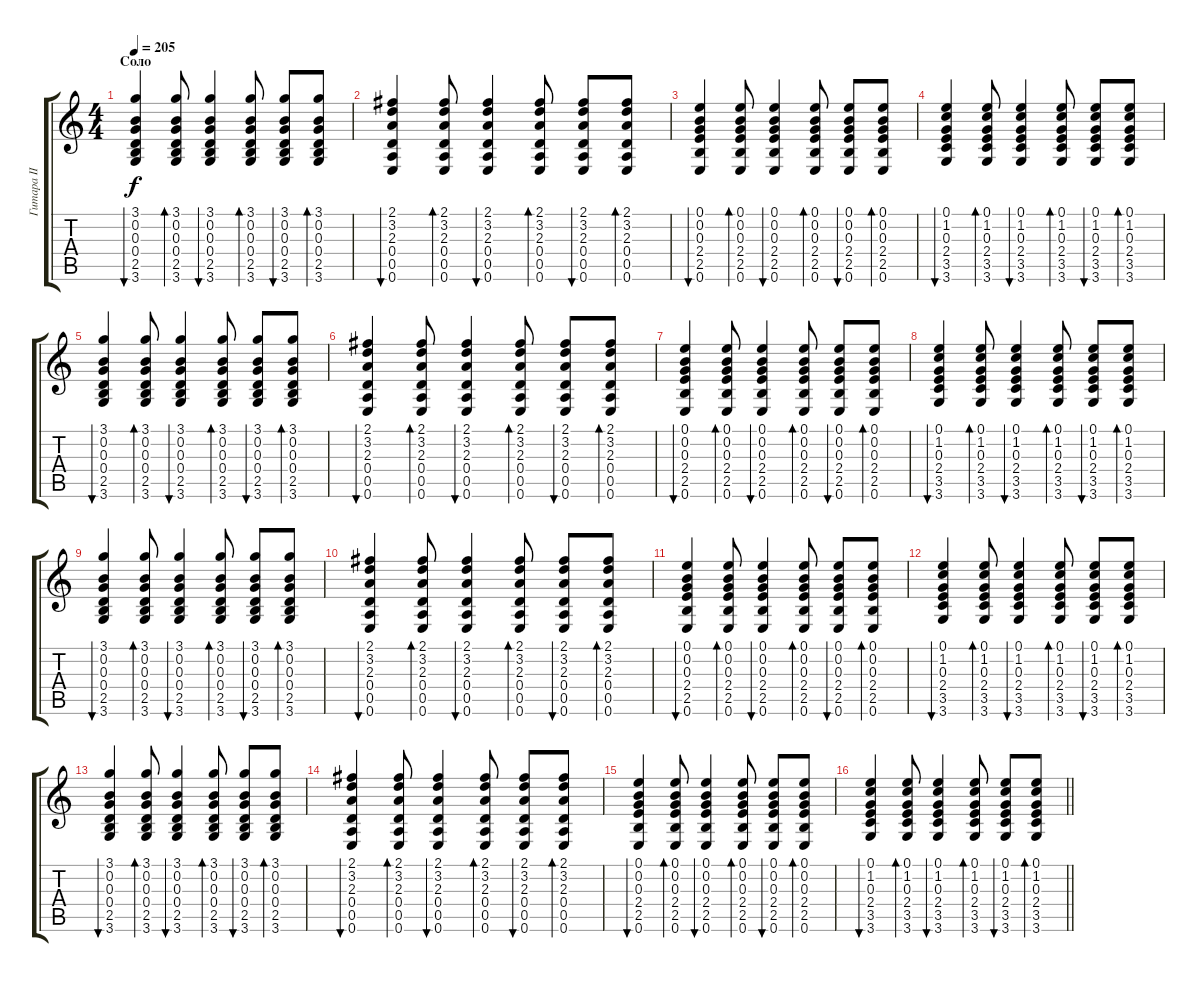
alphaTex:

\track ("Гитара II" "Гитара II") {instrument electricguitarclean}
\staff {score tabs}
\tuning (E4 B3 G3 D3 A2 E2) {hide}
\ts (4 4)
\section ("" "Соло")
\tempo 205
\clef g2
\ks c
(3.1 0.2 0.3 0.4 2.5 3.6).4{bu 60 dy f} (3.1 0.2 0.3 0.4 2.5 3.6).8{bd 60} (3.1 0.2 0.3 0.4 2.5 3.6).4{bu 60} (3.1 0.2 0.3 0.4 2.5 3.6).8{bd 60} (3.1 0.2 0.3 0.4 2.5 3.6).8{bu 60} (3.1 0.2 0.3 0.4 2.5 3.6).8{bd 60} |
(2.1 3.2 2.3 0.4 0.5 0.6).4{bu 60} (2.1 3.2 2.3 0.4 0.5 0.6).8{bd 60} (2.1 3.2 2.3 0.4 0.5 0.6).4{bu 60} (2.1 3.2 2.3 0.4 0.5 0.6).8{bd 60} (2.1 3.2 2.3 0.4 0.5 0.6).8{bu 60} (2.1 3.2 2.3 0.4 0.5 0.6).8{bd 60} |
(0.1 0.2 0.3 2.4 2.5 0.6).4{bu 60} (0.1 0.2 0.3 2.4 2.5 0.6).8{bd 60} (0.1 0.2 0.3 2.4 2.5 0.6).4{bu 60} (0.1 0.2 0.3 2.4 2.5 0.6).8{bd 60} (0.1 0.2 0.3 2.4 2.5 0.6).8{bu 60} (0.1 0.2 0.3 2.4 2.5 0.6).8{bd 60} |
(0.1 1.2 0.3 2.4 3.5 3.6).4{bu 60} (0.1 1.2 0.3 2.4 3.5 3.6).8{bd 60} (0.1 1.2 0.3 2.4 3.5 3.6).4{bu 60} (0.1 1.2 0.3 2.4 3.5 3.6).8{bd 60} (0.1 1.2 0.3 2.4 3.5 3.6).8{bu 60} (0.1 1.2 0.3 2.4 3.5 3.6).8{bd 60} |
(3.1 0.2 0.3 0.4 2.5 3.6).4{bu 60} (3.1 0.2 0.3 0.4 2.5 3.6).8{bd 60} (3.1 0.2 0.3 0.4 2.5 3.6).4{bu 60} (3.1 0.2 0.3 0.4 2.5 3.6).8{bd 60} (3.1 0.2 0.3 0.4 2.5 3.6).8{bu 60} (3.1 0.2 0.3 0.4 2.5 3.6).8{bd 60} |
(2.1 3.2 2.3 0.4 0.5 0.6).4{bu 60} (2.1 3.2 2.3 0.4 0.5 0.6).8{bd 60} (2.1 3.2 2.3 0.4 0.5 0.6).4{bu 60} (2.1 3.2 2.3 0.4 0.5 0.6).8{bd 60} (2.1 3.2 2.3 0.4 0.5 0.6).8{bu 60} (2.1 3.2 2.3 0.4 0.5 0.6).8{bd 60} |
(0.1 0.2 0.3 2.4 2.5 0.6).4{bu 60} (0.1 0.2 0.3 2.4 2.5 0.6).8{bd 60} (0.1 0.2 0.3 2.4 2.5 0.6).4{bu 60} (0.1 0.2 0.3 2.4 2.5 0.6).8{bd 60} (0.1 0.2 0.3 2.4 2.5 0.6).8{bu 60} (0.1 0.2 0.3 2.4 2.5 0.6).8{bd 60} |
(0.1 1.2 0.3 2.4 3.5 3.6).4{bu 60} (0.1 1.2 0.3 2.4 3.5 3.6).8{bd 60} (0.1 1.2 0.3 2.4 3.5 3.6).4{bu 60} (0.1 1.2 0.3 2.4 3.5 3.6).8{bd 60} (0.1 1.2 0.3 2.4 3.5 3.6).8{bu 60} (0.1 1.2 0.3 2.4 3.5 3.6).8{bd 60} |
(3.1 0.2 0.3 0.4 2.5 3.6).4{bu 60} (3.1 0.2 0.3 0.4 2.5 3.6).8{bd 60} (3.1 0.2 0.3 0.4 2.5 3.6).4{bu 60} (3.1 0.2 0.3 0.4 2.5 3.6).8{bd 60} (3.1 0.2 0.3 0.4 2.5 3.6).8{bu 60} (3.1 0.2 0.3 0.4 2.5 3.6).8{bd 60} |
(2.1 3.2 2.3 0.4 0.5 0.6).4{bu 60} (2.1 3.2 2.3 0.4 0.5 0.6).8{bd 60} (2.1 3.2 2.3 0.4 0.5 0.6).4{bu 60} (2.1 3.2 2.3 0.4 0.5 0.6).8{bd 60} (2.1 3.2 2.3 0.4 0.5 0.6).8{bu 60} (2.1 3.2 2.3 0.4 0.5 0.6).8{bd 60} |
(0.1 0.2 0.3 2.4 2.5 0.6).4{bu 60} (0.1 0.2 0.3 2.4 2.5 0.6).8{bd 60} (0.1 0.2 0.3 2.4 2.5 0.6).4{bu 60} (0.1 0.2 0.3 2.4 2.5 0.6).8{bd 60} (0.1 0.2 0.3 2.4 2.5 0.6).8{bu 60} (0.1 0.2 0.3 2.4 2.5 0.6).8{bd 60} |
(0.1 1.2 0.3 2.4 3.5 3.6).4{bu 60} (0.1 1.2 0.3 2.4 3.5 3.6).8{bd 60} (0.1 1.2 0.3 2.4 3.5 3.6).4{bu 60} (0.1 1.2 0.3 2.4 3.5 3.6).8{bd 60} (0.1 1.2 0.3 2.4 3.5 3.6).8{bu 60} (0.1 1.2 0.3 2.4 3.5 3.6).8{bd 60} |
(3.1 0.2 0.3 0.4 2.5 3.6).4{bu 60} (3.1 0.2 0.3 0.4 2.5 3.6).8{bd 60} (3.1 0.2 0.3 0.4 2.5 3.6).4{bu 60} (3.1 0.2 0.3 0.4 2.5 3.6).8{bd 60} (3.1 0.2 0.3 0.4 2.5 3.6).8{bu 60} (3.1 0.2 0.3 0.4 2.5 3.6).8{bd 60} |
(2.1 3.2 2.3 0.4 0.5 0.6).4{bu 60} (2.1 3.2 2.3 0.4 0.5 0.6).8{bd 60} (2.1 3.2 2.3 0.4 0.5 0.6).4{bu 60} (2.1 3.2 2.3 0.4 0.5 0.6).8{bd 60} (2.1 3.2 2.3 0.4 0.5 0.6).8{bu 60} (2.1 3.2 2.3 0.4 0.5 0.6).8{bd 60} |
(0.1 0.2 0.3 2.4 2.5 0.6).4{bu 60} (0.1 0.2 0.3 2.4 2.5 0.6).8{bd 60} (0.1 0.2 0.3 2.4 2.5 0.6).4{bu 60} (0.1 0.2 0.3 2.4 2.5 0.6).8{bd 60} (0.1 0.2 0.3 2.4 2.5 0.6).8{bu 60} (0.1 0.2 0.3 2.4 2.5 0.6).8{bd 60} |
\barLineRight lightlight
(0.1 1.2 0.3 2.4 3.5 3.6).4{bu 60} (0.1 1.2 0.3 2.4 3.5 3.6).8{bd 60} (0.1 1.2 0.3 2.4 3.5 3.6).4{bu 60} (0.1 1.2 0.3 2.4 3.5 3.6).8{bd 60} (0.1 1.2 0.3 2.4 3.5 3.6).8{bu 60} (0.1 1.2 0.3 2.4 3.5 3.6).8{bd 60}
